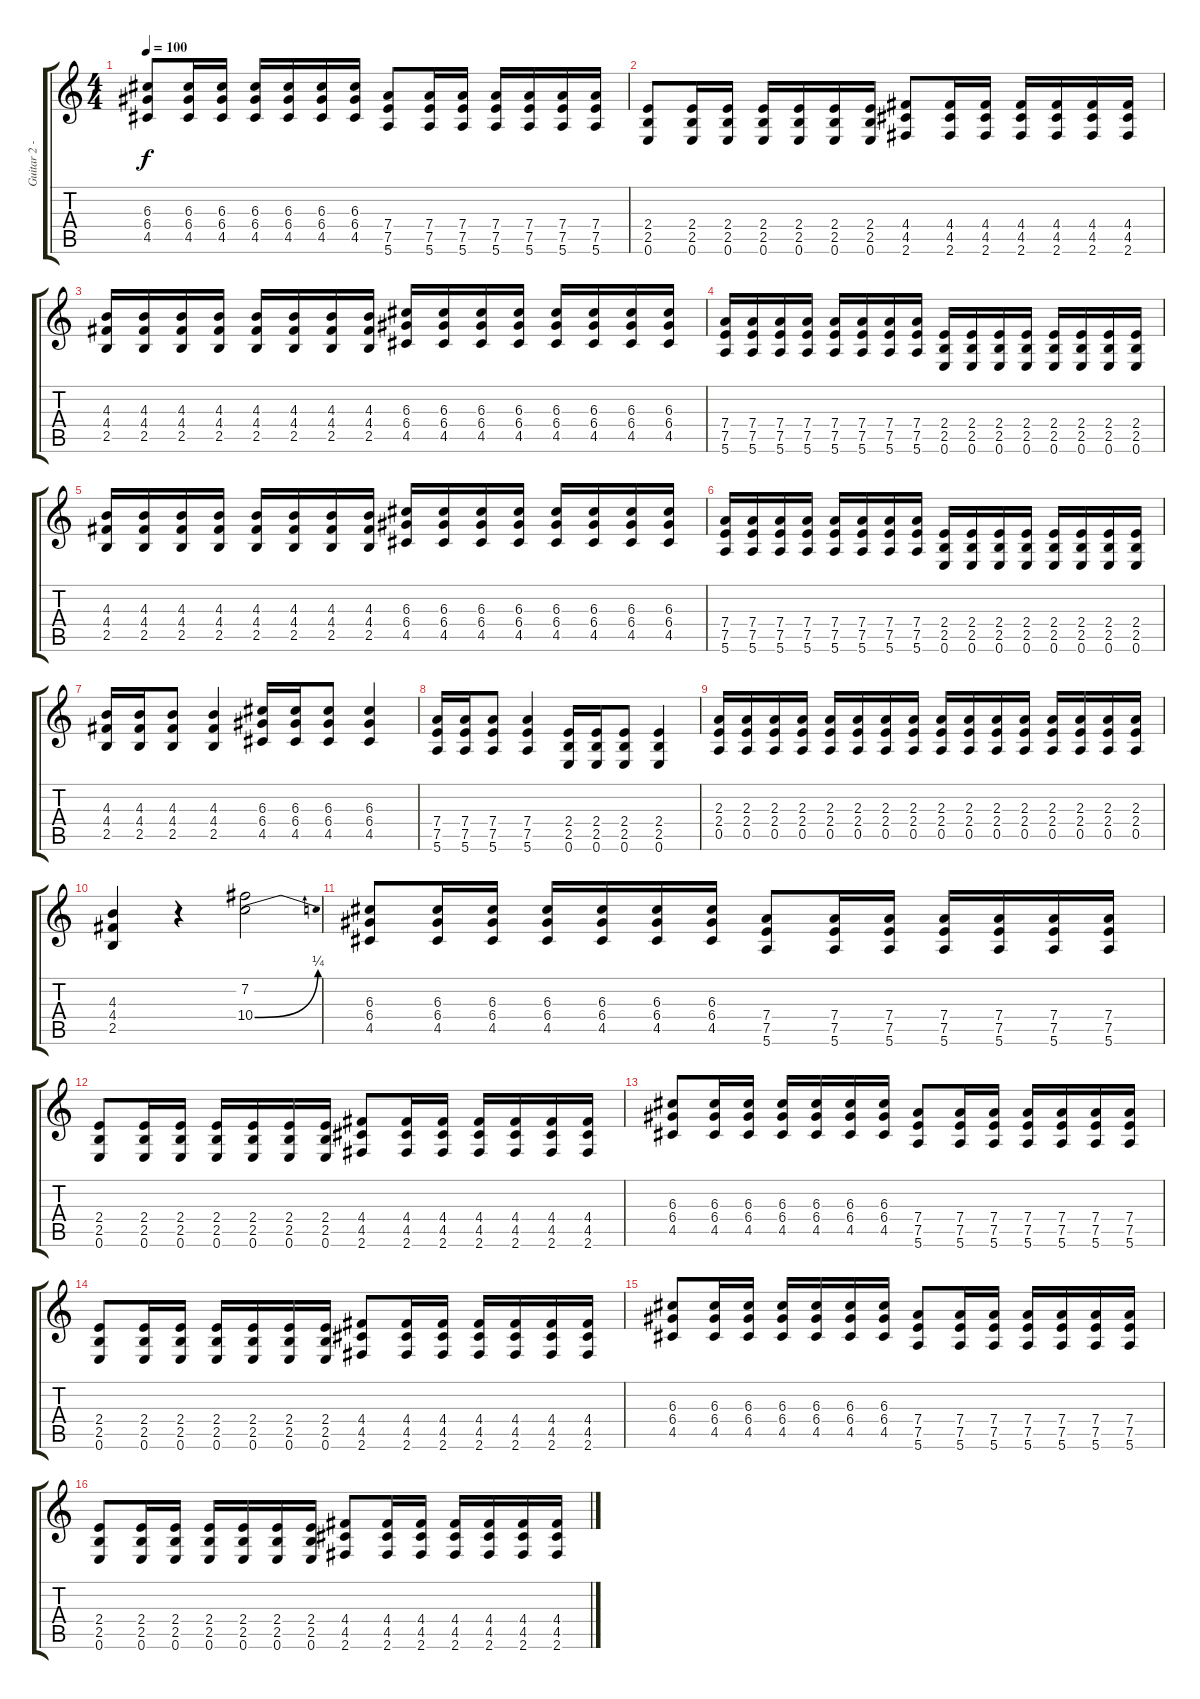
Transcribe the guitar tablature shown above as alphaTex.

\track ("Guitar 2 - Chris Head" "Guitar 2 -") {instrument distortionguitar}
\staff {score tabs}
\tuning (E4 B3 G3 D3 A2 E2) {hide}
\ts (4 4)
\tempo 100
\clef g2
\ks c
(6.3 6.4 4.5).8{dy f} (6.3 6.4 4.5).16 (6.3 6.4 4.5).16 (6.3 6.4 4.5).16 (6.3 6.4 4.5).16 (6.3 6.4 4.5).16 (6.3 6.4 4.5).16 (7.4 7.5 5.6).8 (7.4 7.5 5.6).16 (7.4 7.5 5.6).16 (7.4 7.5 5.6).16 (7.4 7.5 5.6).16 (7.4 7.5 5.6).16 (7.4 7.5 5.6).16 |
(2.4 2.5 0.6).8 (2.4 2.5 0.6).16 (2.4 2.5 0.6).16 (2.4 2.5 0.6).16 (2.4 2.5 0.6).16 (2.4 2.5 0.6).16 (2.4 2.5 0.6).16 (4.4 4.5 2.6).8 (4.4 4.5 2.6).16 (4.4 4.5 2.6).16 (4.4 4.5 2.6).16 (4.4 4.5 2.6).16 (4.4 4.5 2.6).16 (4.4 4.5 2.6).16 |
(4.3 4.4 2.5).16 (4.3 4.4 2.5).16 (4.3 4.4 2.5).16 (4.3 4.4 2.5).16 (4.3 4.4 2.5).16 (4.3 4.4 2.5).16 (4.3 4.4 2.5).16 (4.3 4.4 2.5).16 (6.3 6.4 4.5).16 (6.3 6.4 4.5).16 (6.3 6.4 4.5).16 (6.3 6.4 4.5).16 (6.3 6.4 4.5).16 (6.3 6.4 4.5).16 (6.3 6.4 4.5).16 (6.3 6.4 4.5).16 |
(7.4 7.5 5.6).16 (7.4 7.5 5.6).16 (7.4 7.5 5.6).16 (7.4 7.5 5.6).16 (7.4 7.5 5.6).16 (7.4 7.5 5.6).16 (7.4 7.5 5.6).16 (7.4 7.5 5.6).16 (2.4 2.5 0.6).16 (2.4 2.5 0.6).16 (2.4 2.5 0.6).16 (2.4 2.5 0.6).16 (2.4 2.5 0.6).16 (2.4 2.5 0.6).16 (2.4 2.5 0.6).16 (2.4 2.5 0.6).16 |
(4.3 4.4 2.5).16 (4.3 4.4 2.5).16 (4.3 4.4 2.5).16 (4.3 4.4 2.5).16 (4.3 4.4 2.5).16 (4.3 4.4 2.5).16 (4.3 4.4 2.5).16 (4.3 4.4 2.5).16 (6.3 6.4 4.5).16 (6.3 6.4 4.5).16 (6.3 6.4 4.5).16 (6.3 6.4 4.5).16 (6.3 6.4 4.5).16 (6.3 6.4 4.5).16 (6.3 6.4 4.5).16 (6.3 6.4 4.5).16 |
(7.4 7.5 5.6).16 (7.4 7.5 5.6).16 (7.4 7.5 5.6).16 (7.4 7.5 5.6).16 (7.4 7.5 5.6).16 (7.4 7.5 5.6).16 (7.4 7.5 5.6).16 (7.4 7.5 5.6).16 (2.4 2.5 0.6).16 (2.4 2.5 0.6).16 (2.4 2.5 0.6).16 (2.4 2.5 0.6).16 (2.4 2.5 0.6).16 (2.4 2.5 0.6).16 (2.4 2.5 0.6).16 (2.4 2.5 0.6).16 |
(4.3 4.4 2.5).16 (4.3 4.4 2.5).16 (4.3 4.4 2.5).8 (4.3 4.4 2.5).4 (6.3 6.4 4.5).16 (6.3 6.4 4.5).16 (6.3 6.4 4.5).8 (6.3 6.4 4.5).4 |
(7.4 7.5 5.6).16 (7.4 7.5 5.6).16 (7.4 7.5 5.6).8 (7.4 7.5 5.6).4 (2.4 2.5 0.6).16 (2.4 2.5 0.6).16 (2.4 2.5 0.6).8 (2.4 2.5 0.6).4 |
(2.3 2.4 0.5).16 (2.3 2.4 0.5).16 (2.3 2.4 0.5).16 (2.3 2.4 0.5).16 (2.3 2.4 0.5).16 (2.3 2.4 0.5).16 (2.3 2.4 0.5).16 (2.3 2.4 0.5).16 (2.3 2.4 0.5).16 (2.3 2.4 0.5).16 (2.3 2.4 0.5).16 (2.3 2.4 0.5).16 (2.3 2.4 0.5).16 (2.3 2.4 0.5).16 (2.3 2.4 0.5).16 (2.3 2.4 0.5).16 |
(4.3 4.4 2.5).4 r.4 (7.2 10.4{be (bend 0 0 60 1)}).2 |
(6.3 6.4 4.5).8 (6.3 6.4 4.5).16 (6.3 6.4 4.5).16 (6.3 6.4 4.5).16 (6.3 6.4 4.5).16 (6.3 6.4 4.5).16 (6.3 6.4 4.5).16 (7.4 7.5 5.6).8 (7.4 7.5 5.6).16 (7.4 7.5 5.6).16 (7.4 7.5 5.6).16 (7.4 7.5 5.6).16 (7.4 7.5 5.6).16 (7.4 7.5 5.6).16 |
(2.4 2.5 0.6).8 (2.4 2.5 0.6).16 (2.4 2.5 0.6).16 (2.4 2.5 0.6).16 (2.4 2.5 0.6).16 (2.4 2.5 0.6).16 (2.4 2.5 0.6).16 (4.4 4.5 2.6).8 (4.4 4.5 2.6).16 (4.4 4.5 2.6).16 (4.4 4.5 2.6).16 (4.4 4.5 2.6).16 (4.4 4.5 2.6).16 (4.4 4.5 2.6).16 |
(6.3 6.4 4.5).8 (6.3 6.4 4.5).16 (6.3 6.4 4.5).16 (6.3 6.4 4.5).16 (6.3 6.4 4.5).16 (6.3 6.4 4.5).16 (6.3 6.4 4.5).16 (7.4 7.5 5.6).8 (7.4 7.5 5.6).16 (7.4 7.5 5.6).16 (7.4 7.5 5.6).16 (7.4 7.5 5.6).16 (7.4 7.5 5.6).16 (7.4 7.5 5.6).16 |
(2.4 2.5 0.6).8 (2.4 2.5 0.6).16 (2.4 2.5 0.6).16 (2.4 2.5 0.6).16 (2.4 2.5 0.6).16 (2.4 2.5 0.6).16 (2.4 2.5 0.6).16 (4.4 4.5 2.6).8 (4.4 4.5 2.6).16 (4.4 4.5 2.6).16 (4.4 4.5 2.6).16 (4.4 4.5 2.6).16 (4.4 4.5 2.6).16 (4.4 4.5 2.6).16 |
(6.3 6.4 4.5).8 (6.3 6.4 4.5).16 (6.3 6.4 4.5).16 (6.3 6.4 4.5).16 (6.3 6.4 4.5).16 (6.3 6.4 4.5).16 (6.3 6.4 4.5).16 (7.4 7.5 5.6).8 (7.4 7.5 5.6).16 (7.4 7.5 5.6).16 (7.4 7.5 5.6).16 (7.4 7.5 5.6).16 (7.4 7.5 5.6).16 (7.4 7.5 5.6).16 |
(2.4 2.5 0.6).8 (2.4 2.5 0.6).16 (2.4 2.5 0.6).16 (2.4 2.5 0.6).16 (2.4 2.5 0.6).16 (2.4 2.5 0.6).16 (2.4 2.5 0.6).16 (4.4 4.5 2.6).8 (4.4 4.5 2.6).16 (4.4 4.5 2.6).16 (4.4 4.5 2.6).16 (4.4 4.5 2.6).16 (4.4 4.5 2.6).16 (4.4 4.5 2.6).16
